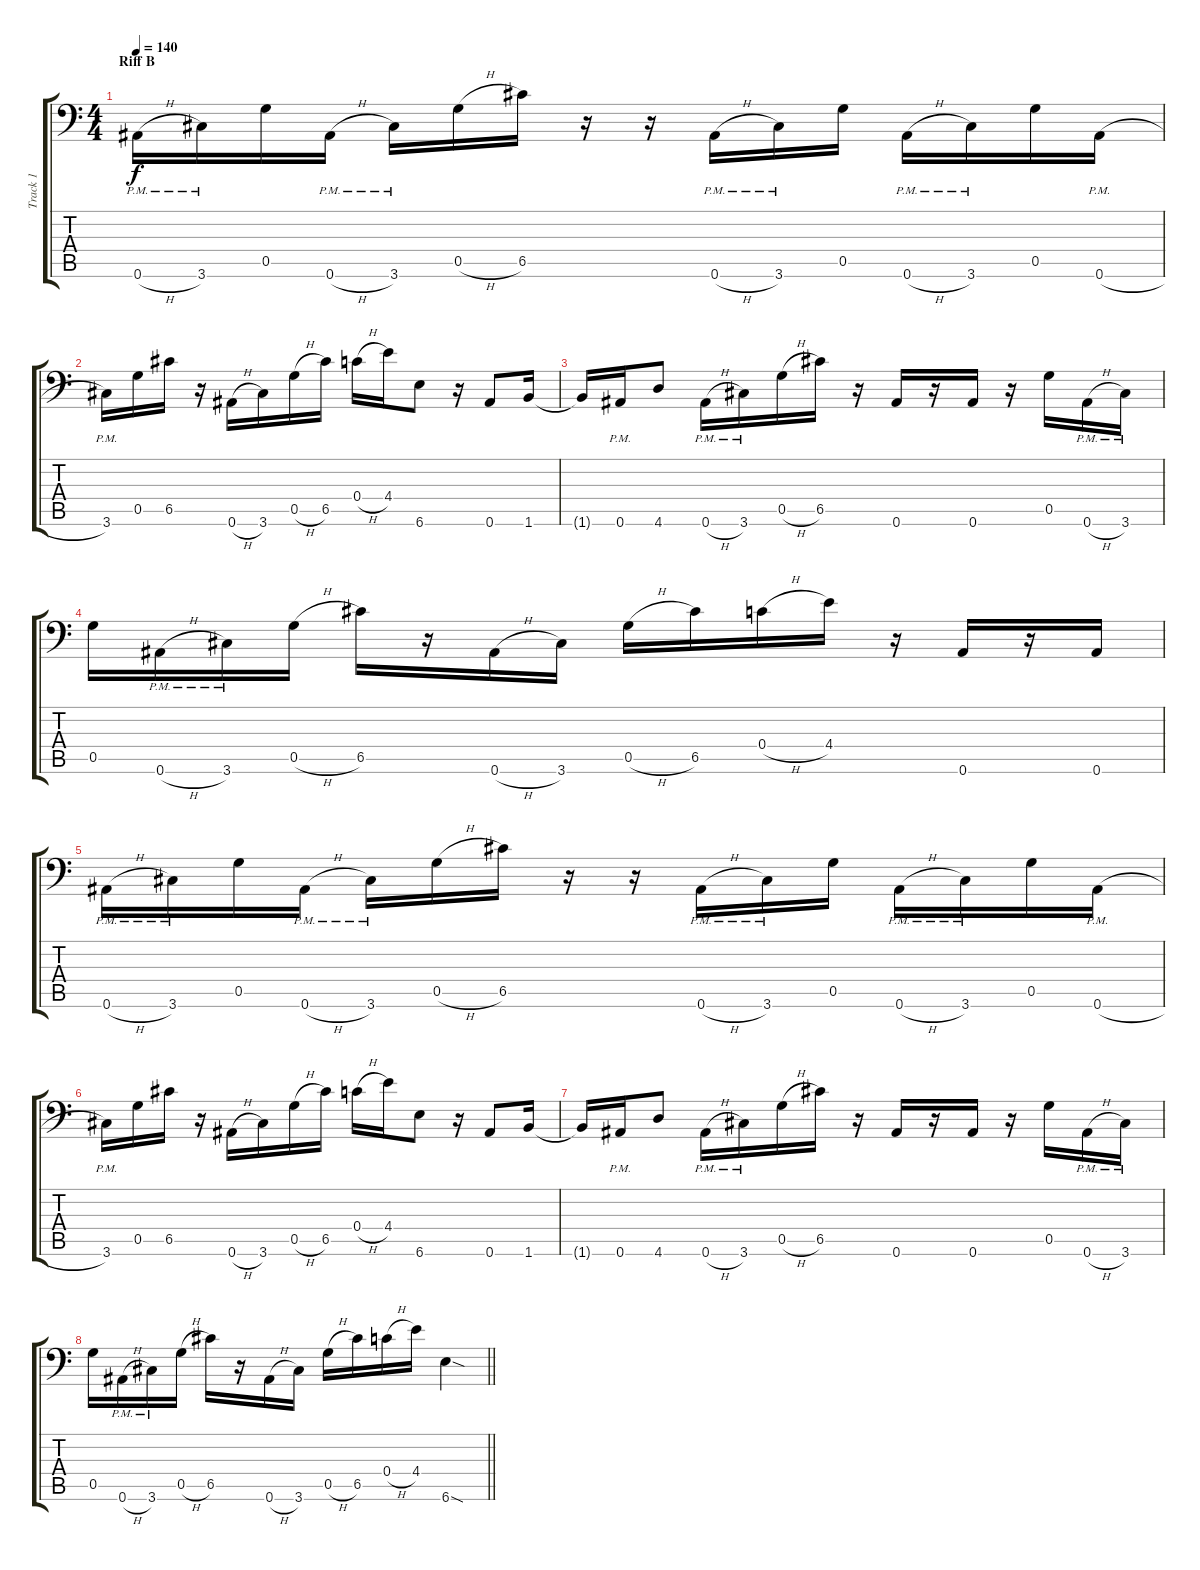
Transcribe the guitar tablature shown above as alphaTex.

\track ("Track 1" "Track 1") {instrument distortionguitar}
\staff {score tabs}
\tuning (D4 A3 F3 C3 G2 Bb1) {hide}
\ts (4 4)
\section ("" "Riff B")
\tempo 140
\clef f4
\ks c
0.6{h pm}.16{dy f} 3.6{pm}.16 0.5.16 0.6{h pm}.16 3.6{pm}.16 0.5{h}.16 6.5.16 r.16 r.16 0.6{h pm}.16 3.6{pm}.16 0.5.16 0.6{h pm}.16 3.6{pm}.16 0.5.16 0.6{h pm}.16 |
3.6{pm}.16 0.5.16 6.5.16 r.16 0.6{h}.16 3.6.16 0.5{h}.16 6.5.16 0.4{h}.16 4.4.16 6.6.8 r.16 0.6.8 1.6.16 |
1.6{t}.16 0.6{pm}.16 4.6.8 0.6{h pm}.16 3.6{pm}.16 0.5{h}.16 6.5.16 r.16 0.6.16 r.16 0.6.16 r.16 0.5.16 0.6{h pm}.16 3.6{pm}.16 |
0.5.16 0.6{h pm}.16 3.6{pm}.16 0.5{h}.16 6.5.16 r.16 0.6{h}.16 3.6.16 0.5{h}.16 6.5.16 0.4{h}.16 4.4.16 r.16 0.6.16 r.16 0.6.16 |
0.6{h pm}.16 3.6{pm}.16 0.5.16 0.6{h pm}.16 3.6{pm}.16 0.5{h}.16 6.5.16 r.16 r.16 0.6{h pm}.16 3.6{pm}.16 0.5.16 0.6{h pm}.16 3.6{pm}.16 0.5.16 0.6{h pm}.16 |
3.6{pm}.16 0.5.16 6.5.16 r.16 0.6{h}.16 3.6.16 0.5{h}.16 6.5.16 0.4{h}.16 4.4.16 6.6.8 r.16 0.6.8 1.6.16 |
1.6{t}.16 0.6{pm}.16 4.6.8 0.6{h pm}.16 3.6{pm}.16 0.5{h}.16 6.5.16 r.16 0.6.16 r.16 0.6.16 r.16 0.5.16 0.6{h pm}.16 3.6{pm}.16 |
\barLineRight lightlight
0.5.16 0.6{h pm}.16 3.6{pm}.16 0.5{h}.16 6.5.16 r.16 0.6{h}.16 3.6.16 0.5{h}.16 6.5.16 0.4{h}.16 4.4.16 6.6{sod}.4
